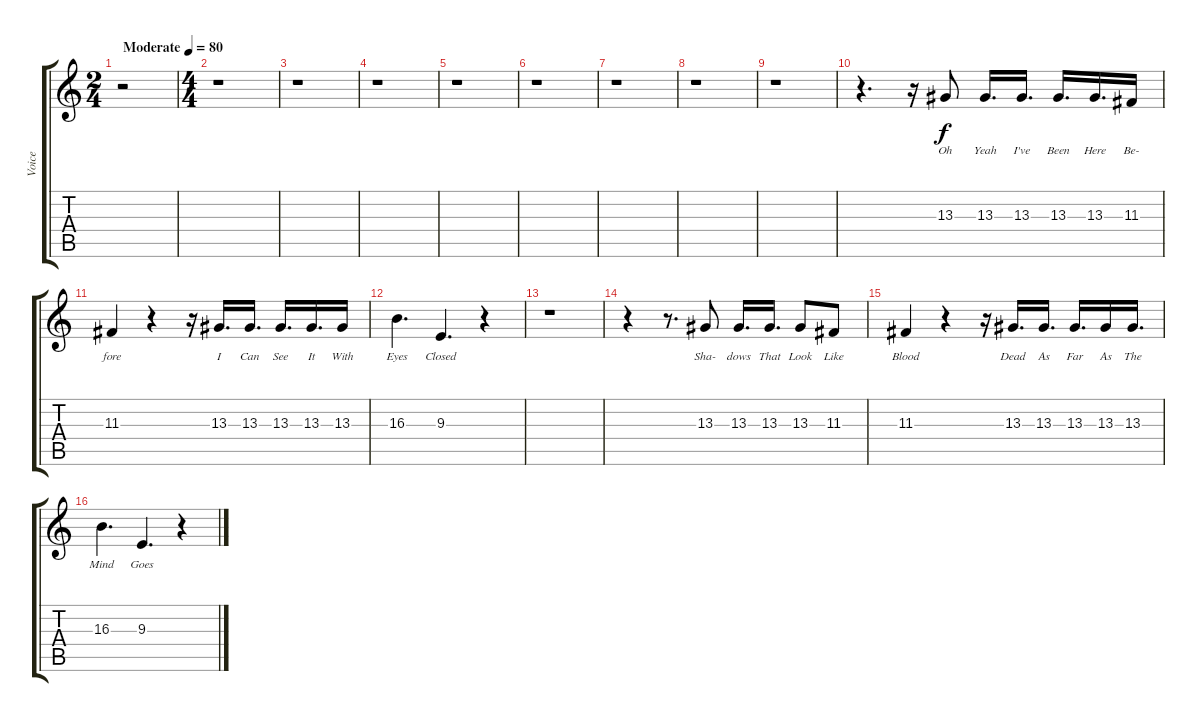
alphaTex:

\track ("Voice" "Voice") {instrument clarinet}
\staff {score tabs}
\tuning (E4 B3 G3 D3 A2 E2) {hide}
\ts (2 4)
\tempo (80 "Moderate")
\clef g2
\ks c
r.2{dy f instrument clarinet} |
\ts (4 4)
r.1 |
r.1 |
r.1 |
r.1 |
r.1 |
r.1 |
r.1 |
r.1 |
r.4{d} r.16 13.3.8{lyrics (0 "Oh") lyrics (1 "") lyrics (2 "") lyrics (3 "") lyrics (4 "")} 13.3.16{d lyrics (0 "Yeah") lyrics (1 "") lyrics (2 "") lyrics (3 "") lyrics (4 "")} 13.3.16{d lyrics (0 "I've") lyrics (1 "") lyrics (2 "") lyrics (3 "") lyrics (4 "")} 13.3.16{d lyrics (0 "Been") lyrics (1 "") lyrics (2 "") lyrics (3 "") lyrics (4 "")} 13.3.16{d lyrics (0 "Here") lyrics (1 "") lyrics (2 "") lyrics (3 "") lyrics (4 "")} 11.3.16{lyrics (0 "Be-") lyrics (1 "") lyrics (2 "") lyrics (3 "") lyrics (4 "")} |
11.3.4{lyrics (0 "fore") lyrics (1 "") lyrics (2 "") lyrics (3 "") lyrics (4 "")} r.4 r.16 13.3.16{d lyrics (0 "I") lyrics (1 "") lyrics (2 "") lyrics (3 "") lyrics (4 "")} 13.3.16{d lyrics (0 "Can") lyrics (1 "") lyrics (2 "") lyrics (3 "") lyrics (4 "")} 13.3.16{d lyrics (0 "See") lyrics (1 "") lyrics (2 "") lyrics (3 "") lyrics (4 "")} 13.3.16{d lyrics (0 "It") lyrics (1 "") lyrics (2 "") lyrics (3 "") lyrics (4 "")} 13.3.16{lyrics (0 "With") lyrics (1 "") lyrics (2 "") lyrics (3 "") lyrics (4 "")} |
16.3.4{d lyrics (0 "Eyes") lyrics (1 "") lyrics (2 "") lyrics (3 "") lyrics (4 "")} 9.3.4{d lyrics (0 "Closed") lyrics (1 "") lyrics (2 "") lyrics (3 "") lyrics (4 "")} r.4 |
r.1 |
r.4 r.8{d} 13.3.8{lyrics (0 "Sha-") lyrics (1 "") lyrics (2 "") lyrics (3 "") lyrics (4 "")} 13.3.16{d lyrics (0 "dows") lyrics (1 "") lyrics (2 "") lyrics (3 "") lyrics (4 "")} 13.3.16{d lyrics (0 "That") lyrics (1 "") lyrics (2 "") lyrics (3 "") lyrics (4 "")} 13.3.8{lyrics (0 "Look") lyrics (1 "") lyrics (2 "") lyrics (3 "") lyrics (4 "")} 11.3.8{lyrics (0 "Like") lyrics (1 "") lyrics (2 "") lyrics (3 "") lyrics (4 "")} |
11.3.4{lyrics (0 "Blood") lyrics (1 "") lyrics (2 "") lyrics (3 "") lyrics (4 "")} r.4 r.16 13.3.16{d lyrics (0 "Dead") lyrics (1 "") lyrics (2 "") lyrics (3 "") lyrics (4 "")} 13.3.16{d lyrics (0 "As") lyrics (1 "") lyrics (2 "") lyrics (3 "") lyrics (4 "")} 13.3.16{d lyrics (0 "Far") lyrics (1 "") lyrics (2 "") lyrics (3 "") lyrics (4 "")} 13.3.16{lyrics (0 "As") lyrics (1 "") lyrics (2 "") lyrics (3 "") lyrics (4 "")} 13.3.16{d lyrics (0 "The") lyrics (1 "") lyrics (2 "") lyrics (3 "") lyrics (4 "")} |
16.3.4{d lyrics (0 "Mind") lyrics (1 "") lyrics (2 "") lyrics (3 "") lyrics (4 "")} 9.3.4{d lyrics (0 "Goes") lyrics (1 "") lyrics (2 "") lyrics (3 "") lyrics (4 "")} r.4
